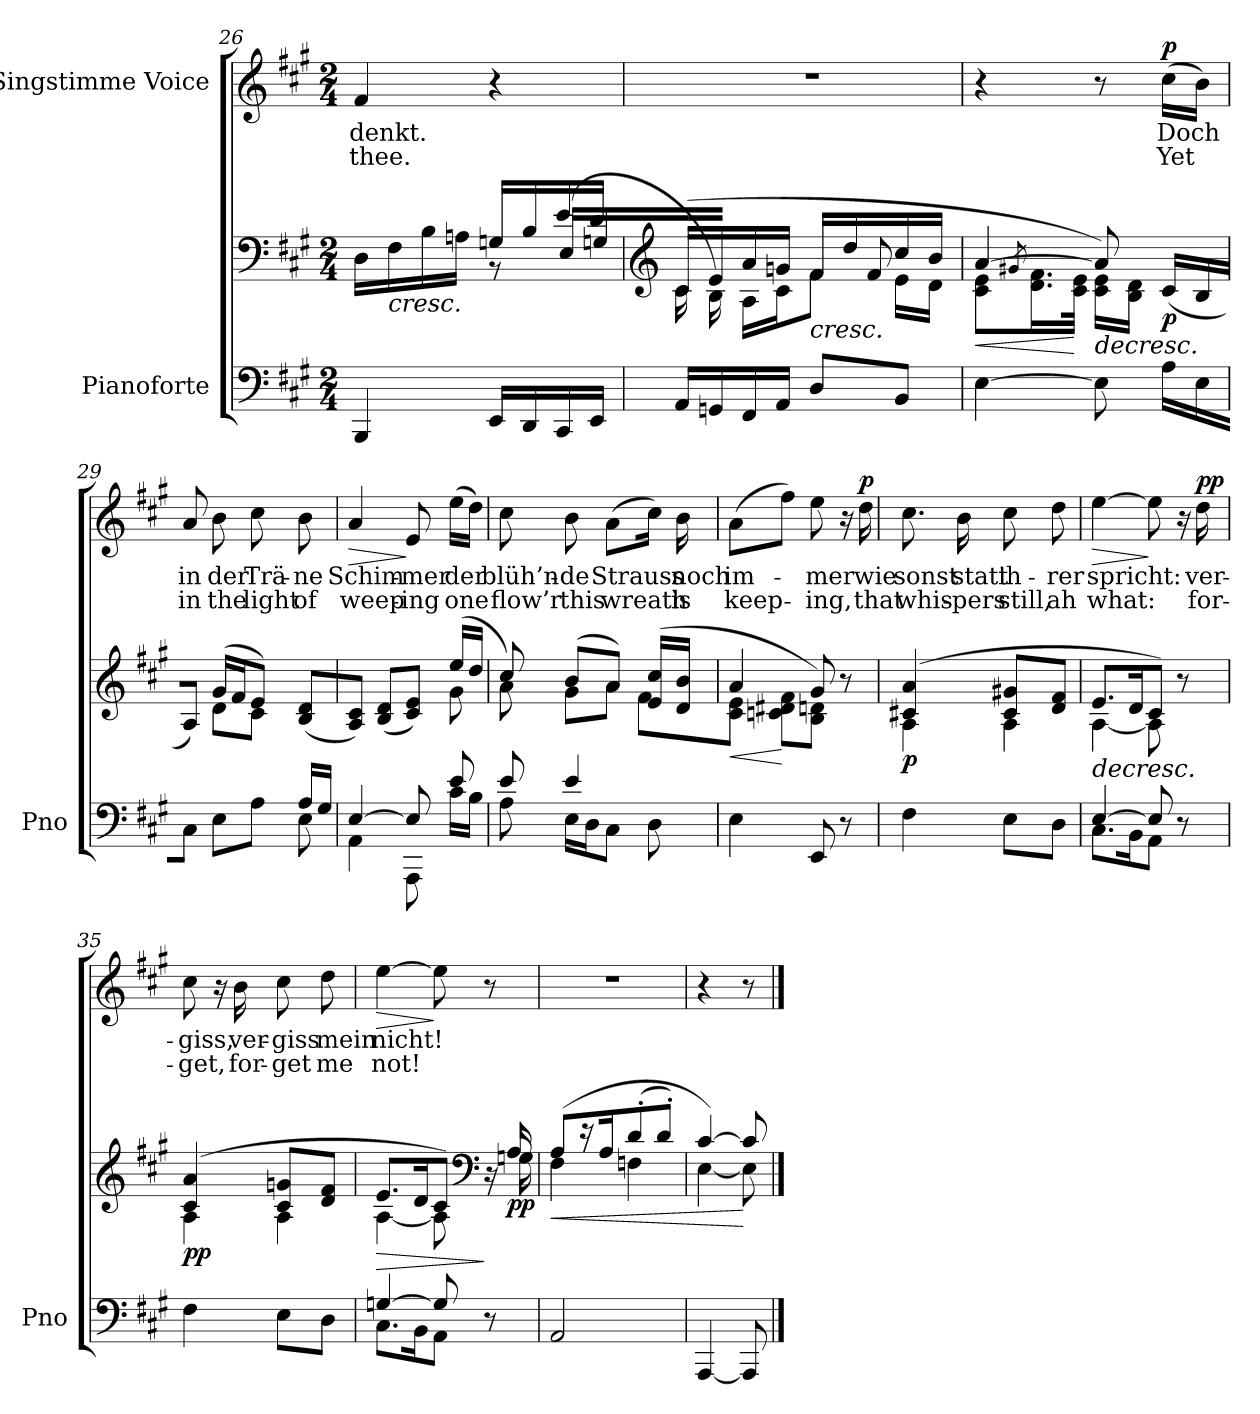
**kern	**kern	**dynam	**kern	**text	**text	**dynam
*part2	*part2	*part2	*part1	*part1	*part1	*part1
*staff3	*staff2	*staff2/3	*staff1	*staff1	*staff1	*staff1
*I"Pianoforte	*	*	*I"Singstimme Voice	*	*	*
*I'Pno	*	*	*	*	*	*
*clefF4	*clefF4	*	*clefG2	*	*	*
*k[f#c#g#]	*k[f#c#g#]	*	*k[f#c#g#]	*	*	*
*M2/4	*M2/4	*	*M2/4	*	*	*
=26	=26	=26	=26	=26	=26	=26
*	*^	*	*	*	*	*
!	!	!	!	!	!LO:LY:b	!LO:LY:b	!
4BBB/	16D\LL	4ryy	.	4f#/	-denkt.	thee.	.
!	!	!	!LO:HP:b	!	!	!	!
.	16F#\	.	<	.	.	.	.
.	16B\	.	.	.	.	.	.
.	16An\JJ	.	.	.	.	.	.
16EE/LL	16Gn/LL	8r	.	4r	.	.	.
16DD/	16B/	.	.	.	.	.	.
16CC#/	16e/	(16E\LL	.	.	.	.	.
16EE/JJ	16d/JJ	16Gn\	.	.	.	.	.
*	*v	*v	*	*	*	*	*
=27	=27	=27	=27	=27	=27	=27
*	*clefG2	*	*	*	*	*
*	*^	*	*	*	*	*
*	*	*^	*	*	*	*	*
16AA/LL	(16c#/LL	16c#\	4ryy	.	2r	.	.	.
16GGn/	16e/	16B\JJ)	.	.	.	.	.	.
16FF#/	16a/	16A\LL	.	.	.	.	.	.
16AA/JJ	16gn/JJ	16c#\J	.	.	.	.	.	.
!	!LO:TX:b:i:t=cresc.	!	!	!	!	!	!	!
8D/L	16f#/LL	8f#\J	8ryy	.	.	.	.	.
.	16dd/	.	.	.	.	.	.	.
8BB/J	16cc#/	16e\LL	8f#/	.	.	.	.	.
.	16b/JJ	16d\JJ	.	.	.	.	.	.
*	*	*v	*v	*	*	*	*	*
!!LO:LB:g=z
=28	=28	=28	=28	=28	=28	=28	=28
!	!	!	!LO:HP:b	!	!	!	!
[4E\	[4a/	(<8c#\ 8e\L	<	4r	.	.	.
.	.	8qg#X/	.	.	.	.	.
.	.	16.d\ 16.f#\L	.	.	.	.	.
.	.	32c#\ 32e\JJk	[	.	.	.	.
!	!	!	!LO:HP:b	!	!	!	!
8E\]	8a/])	16c#\ 16e\LL	>	8r	.	.	.
.	.	16B\ 16d\JJ	.	.	.	.	.
!	!	!	!LO:DY:b	!	!LO:LY:b	!LO:LY:b	!LO:DY:a
16A\LL	((>16c#/LL	8ryy	p	(16cc#\LL	Doch	Yet	p
16E\J	16B/J	.	.	16b\JJ)	.	.	.
*	*v	*v	*	*	*	*	*
.	.	]	.	.	.	.
=29	=29	=29	=29	=29	=29	=29
*^	*^	*	*	*	*	*
!	!	!	!	!	!	!LO:LY:b	!LO:LY:b	!
8C#\J)	4ryy	8A/J)	8ryy	.	8a/	in	in	.
!	!	!	!	!	!	!LO:LY:b	!LO:LY:b	!
8E\L	.	(16g#/LL	8d\L	.	8b\	der	the	.
.	.	16f#/J	.	.	.	.	.	.
!	!	!	!	!	!	!LO:LY:b	!LO:LY:b	!
8A\J	8ryy	8e/J)	8c#\J	.	8cc#\	Trä-	light	.
!	!	!	!	!	!	!LO:LY:b	!LO:LY:b	!
16A/LL	8E\	(8B/ 8d/L	8ryy	.	8b\	-ne	of	.
16G#/JJ	.	.	.	.	.	.	.	.
=30	=30	=30	=30	=30	=30	=30	=30	=30
!	!	!	!	!	!	!LO:LY:b	!LO:LY:b	!LO:HP:b
[4E/	4AA\	8A/ 8c#/J)	4ryy	.	4a/	Schim-	weep-	>
.	.	(8B/ 8d/L	.	.	.	.	.	.
!	!	!	!	!	!	!LO:LY:b	!LO:LY:b	!
8E/]	8AAA\	8c#/ 8e/J)	8ryy	.	8e/	-mer	-ing	]
!	!	!	!	!	!	!LO:LY:b	!LO:LY:b	!
8e/	16c#\LL	(16ee/LL	8g#\	.	(16ee\LL	der	one	.
.	16B\JJ	16dd/JJ	.	.	16dd\JJ)	.	.	.
!!LO:LB:g=z
=31	=31	=31	=31	=31	=31	=31	=31	=31
!	!	!	!	!	!	!LO:LY:b	!LO:LY:b	!
8e/	8A\	8cc#/)	8a\	.	8cc#\	blüh’n-	flow’r	.
!	!	!	!	!	!	!LO:LY:b	!LO:LY:b	!
4e/	16E\LL	(8b/L	8g#\L	.	8b\	-de	this	.
.	16D\J	.	.	.	.	.	.	.
!	!	!	!	!	!	!LO:LY:b	!LO:LY:b	!
.	8C#\J	8a/J)	8a\J	.	(8a\L	Strauss	wreath	.
8D\	8ryy	(16e/ 16cc#/LL	8f#\L	.	16cc#\Jk)	.	.	.
!	!	!	!	!	!	!LO:LY:b	!LO:LY:b	!
.	.	16d/ 16b/JJ	.	.	16b\	noch	is	.
*v	*v	*	*	*	*	*	*	*
=32	=32	=32	=32	=32	=32	=32	=32
!	!	!	!LO:HP:b	!	!LO:LY:b	!LO:LY:b	!
4E\	4a/	8c#\ 8e\J	<	(8a\L	im-	keep-	.
.	.	8cn\ 8d#X\ 8f#\L	[	8ff#\J)	.	.	.
!	!	!	!	!	!LO:LY:b	!LO:LY:b	!
8EE/	8g#/)	8B\ 8dn\J	.	8ee\	-mer	-ing,	.
8r	8r	8ryy	.	16r	.	.	.
!	!	!	!	!	!LO:LY:b	!LO:LY:b	!LO:DY:a
.	.	.	.	16dd\	wie	that	p
=33	=33	=33	=33	=33	=33	=33	=33
!	!	!	!LO:DY:b	!	!LO:LY:b	!LO:LY:b	!
4F#\	(4c#X/ 4a/	4A\	p	8.cc#\	sonst	whis-	.
!	!	!	!	!	!LO:LY:b	!LO:LY:b	!
.	.	.	.	16b\	statt	-pers	.
!	!	!	!	!	!LO:LY:b	!LO:LY:b	!
8E\L	8c#/ 8g#X/L	4A\	.	8cc#\	ih-	still,	.
!	!	!	!	!	!LO:LY:b	!LO:LY:b	!
8D\J	8d/ 8f#/J	.	.	8dd\	-rer	ah	.
!!LO:LB:g=z
=34	=34	=34	=34	=34	=34	=34	=34
*^	*	*	*	*	*	*	*
!	!	!	!	!LO:HP:b	!	!LO:LY:b	!LO:LY:b	!LO:HP:b
[4E/	8.C#\L	8.e/L	[4A\	>	[4ee\	spricht:	what:	>
.	16BB\K	16d/K	.	.	.	.	.	.
8E/]	8AA\J	8c#/J)	8A\]	.	8ee\]	.	.	]
8r	8ryy	8r	8ryy	[	16r	.	.	.
!	!	!	!	!	!	!LO:LY:b	!LO:LY:b	!LO:DY:a
.	.	.	.	.	16dd\	ver-	for-	pp
*v	*v	*	*	*	*	*	*	*
=35	=35	=35	=35	=35	=35	=35	=35
!	!	!	!LO:DY:b	!	!LO:LY:b	!LO:LY:b	!
4F#\	(4c#/ 4a/	4A\	pp	8cc#\	-giss,	-get,	.
.	.	.	.	16r	.	.	.
!	!	!	!	!	!LO:LY:b	!LO:LY:b	!
.	.	.	.	16b\	ver-	for-	.
!	!	!	!	!	!LO:LY:b	!LO:LY:b	!
8E\L	8c#/ 8gn/L	4A\	.	8cc#\	-giss	-get	.
!	!	!	!	!	!LO:LY:b	!LO:LY:b	!
8D\J	8d/ 8f#/J	.	.	8dd\	mein	me	.
=36	=36	=36	=36	=36	=36	=36	=36
*^	*	*	*	*	*	*	*
!	!	!	!	!LO:HP:b	!	!LO:LY:b	!LO:LY:b	!LO:HP:b
[4Gn/	8.C#\L	8.e/L	[4A\	>	[4ee\	nicht!	not!	>
.	16BB\K	16d/K	.	.	.	.	.	.
8G/]	8AA\J	8c#/J)	8A\]	.	8ee\]	.	.	]
*	*	*clefF4	*	*	*	*	*	*
8r	8ryy	16r	16ryy	]	8r	.	.	.
!	!	!	!	!LO:DY:b	!	!	!	!
.	.	16A/	16Gn\	pp	.	.	.	.
*v	*v	*	*	*	*	*	*	*
=37	=37	=37	=37	=37	=37	=37	=37
!	!	!	!LO:HP:b	!	!	!	!
2AA/	(8A/L	4F#\	<	2r	.	.	.
.	16r	.	.	.	.	.	.
.	16A/J	.	.	.	.	.	.
.	(8d'/	4Fn\	]	.	.	.	.
.	8d'/J)	.	.	.	.	.	.
=38	=38	=38	=38	=38	=38	=38	=38
[4AAA/	[4c#/)	[4E\	.	4r	.	.	.
8AAA/]	8c#/]	8E\]	[	8r	.	.	.
*	*v	*v	*	*	*	*	*
==	==	==	==	==	==	==
*-	*-	*-	*-	*-	*-	*-
